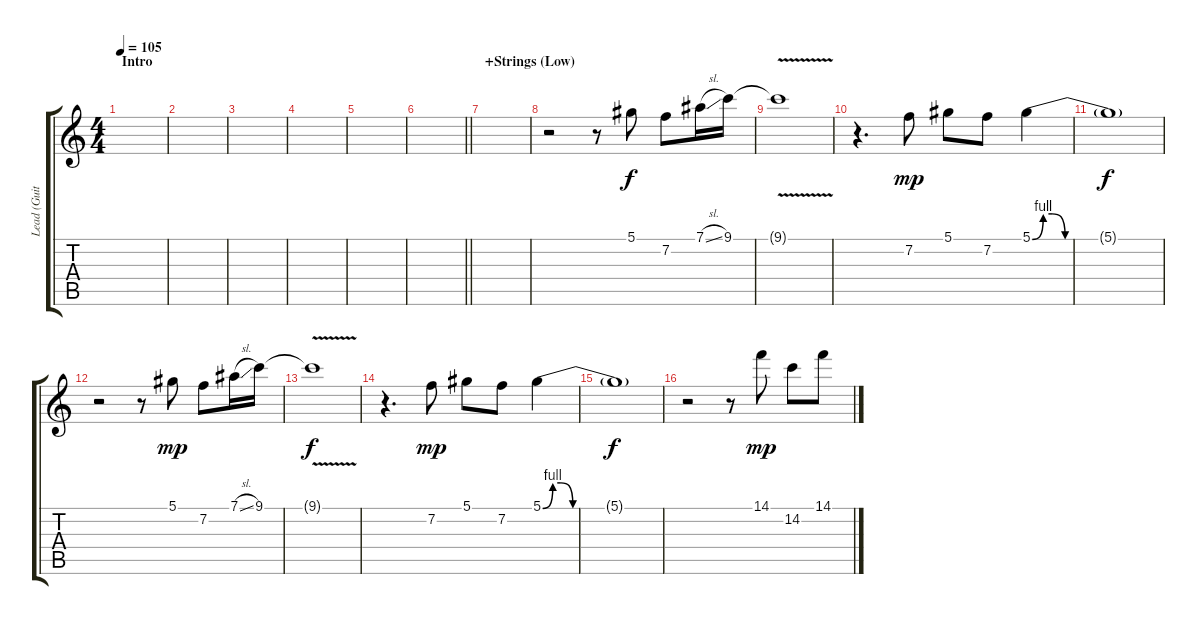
\track ("Lead (Guitar)" "Lead (Guit") {instrument overdrivenguitar}
\staff {score tabs}
\tuning (Eb4 Bb3 Gb3 Db3 Ab2 Eb2) {hide}
\ts (4 4)
\section ("" "Intro")
\tempo 105
\clef g2
\ks c
|
|
|
|
|
\barLineRight lightlight
|
\section ("" "+Strings (Low)")
|
r.2 r.8 5.1.8 7.2.8 7.1{sl}.16 9.1.16 |
9.1{v t}.1{dy f volume 0} |
r.4{d volume 13} 7.2.8{dy mp} 5.1.8 7.2.8 5.1{be (custom 0 0 5 4 9 4 15 0 30 0 60 0)}.4 |
5.1{t}.1{dy f volume 0} |
r.2{volume 13} r.8 5.1.8{dy mp} 7.2.8 7.1{sl}.16 9.1.16 |
9.1{v t}.1{dy f volume 0} |
r.4{d volume 13} 7.2.8{dy mp} 5.1.8 7.2.8 5.1{be (custom 0 0 5 4 9 4 15 0 30 0 60 0)}.4 |
5.1{t}.1{dy f volume 0} |
r.2{volume 13} r.8 14.1.8{dy mp} 14.2.8 14.1.8
